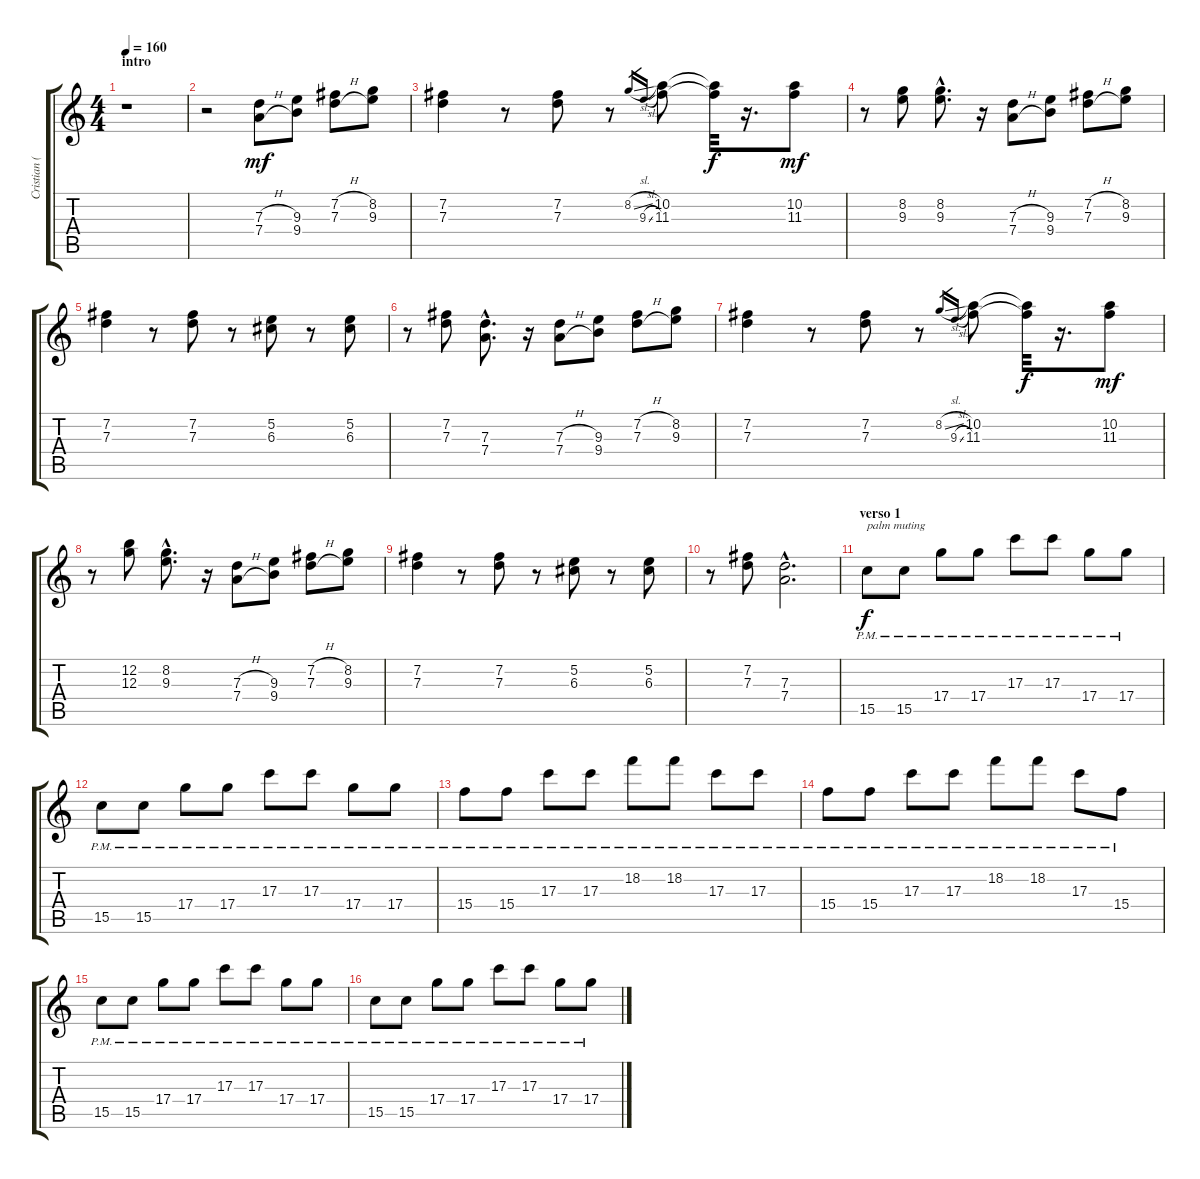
\track ("Cristian (guitarra)" "Cristian (") {instrument overdrivenguitar}
\staff {score tabs}
\tuning (E4 B3 G3 D3 A2 E2) {hide}
\ts (4 4)
\section ("" "intro")
\tempo 160
\clef g2
\ks c
r.1{dy mf instrument overdrivenguitar} |
r.2 (7.3{h} 7.4{h}).8 (9.3 9.4).8 (7.2{h} 7.3{h}).8 (8.2 9.3).8 |
(7.2 7.3).4 r.8 (7.2 7.3).8 r.8 8.2{sl}.16{gr} 9.3{sl}.16{gr} (10.2 11.3).8 (10.2{t} 11.3{t}).32{dy f} r.16{d} (10.2 11.3).8{dy mf} |
r.8 (8.2 9.3).8 (8.2{hac} 9.3{hac}).8{d} r.16 (7.3{h} 7.4{h}).8 (9.3 9.4).8 (7.2{h} 7.3{h}).8 (8.2 9.3).8 |
(7.2 7.3).4 r.8 (7.2 7.3).8 r.8 (5.2 6.3).8 r.8 (5.2 6.3).8 |
r.8 (7.2 7.3).8 (7.3{hac} 7.4{hac}).8{d} r.16 (7.3{h} 7.4{h}).8 (9.3 9.4).8 (7.2{h} 7.3{h}).8 (8.2 9.3).8 |
(7.2 7.3).4 r.8 (7.2 7.3).8 r.8 8.2{sl}.16{gr} 9.3{sl}.16{gr} (10.2 11.3).8 (10.2{t} 11.3{t}).32{dy f} r.16{d} (10.2 11.3).8{dy mf} |
r.8 (12.2 12.3).8 (8.2{hac} 9.3{hac}).8{d} r.16 (7.3{h} 7.4{h}).8 (9.3 9.4).8 (7.2{h} 7.3{h}).8 (8.2 9.3).8 |
(7.2 7.3).4 r.8 (7.2 7.3).8 r.8 (5.2 6.3).8 r.8 (5.2 6.3).8 |
r.8 (7.2 7.3).8 (7.3{hac} 7.4{hac}).2{d} |
\section ("" "verso 1")
15.5{pm}.8{txt "palm muting" dy f} 15.5{pm}.8 17.4{pm}.8 17.4{pm}.8 17.3{pm}.8 17.3{pm}.8 17.4{pm}.8 17.4{pm}.8 |
15.5{pm}.8 15.5{pm}.8 17.4{pm}.8 17.4{pm}.8 17.3{pm}.8 17.3{pm}.8 17.4{pm}.8 17.4{pm}.8 |
15.4{pm}.8 15.4{pm}.8 17.3{pm}.8 17.3{pm}.8 18.2{pm}.8 18.2{pm}.8 17.3{pm}.8 17.3{pm}.8 |
15.4{pm}.8 15.4{pm}.8 17.3{pm}.8 17.3{pm}.8 18.2{pm}.8 18.2{pm}.8 17.3{pm}.8 15.4{pm}.8 |
15.5{pm}.8 15.5{pm}.8 17.4{pm}.8 17.4{pm}.8 17.3{pm}.8 17.3{pm}.8 17.4{pm}.8 17.4{pm}.8 |
15.5{pm}.8 15.5{pm}.8 17.4{pm}.8 17.4{pm}.8 17.3{pm}.8 17.3{pm}.8 17.4{pm}.8 17.4{pm}.8
